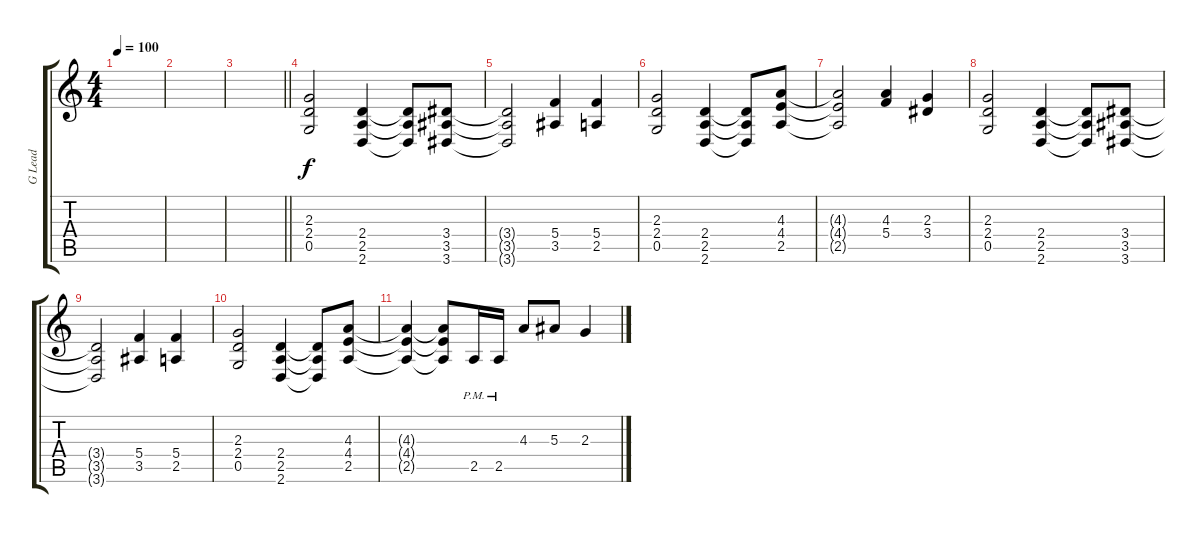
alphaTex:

\track ("G Lead" "G Lead") {instrument distortionguitar}
\staff {score tabs}
\tuning (D4 A3 F3 C3 G2 C2) {hide}
\ts (4 4)
\tempo 100
\clef g2
\ks c
|
|
\barLineRight lightlight
|
(2.3 2.4 0.5).2 (2.4 2.5 2.6).4 (2.4{t} 2.5{t} 2.6{t}).8 (3.4 3.5 3.6).8 |
(3.4{t} 3.5{t} 3.6{t}).2 (5.4 3.5).4 (5.4 2.5).4 |
(2.3 2.4 0.5).2 (2.4 2.5 2.6).4 (2.4{t} 2.5{t} 2.6{t}).8 (4.3 4.4 2.5).8 |
(4.3{t} 4.4{t} 2.5{t}).2 (4.3 5.4).4 (2.3 3.4).4 |
(2.3 2.4 0.5).2 (2.4 2.5 2.6).4 (2.4{t} 2.5{t} 2.6{t}).8 (3.4 3.5 3.6).8 |
(3.4{t} 3.5{t} 3.6{t}).2 (5.4 3.5).4 (5.4 2.5).4 |
(2.3 2.4 0.5).2 (2.4 2.5 2.6).4 (2.4{t} 2.5{t} 2.6{t}).8 (4.3 4.4 2.5).8 |
(4.3{t} 4.4{t} 2.5{t}).4 (4.3{t} 4.4{t} 2.5{t}).8 2.5{pm}.16 2.5{pm}.16 4.3.8 5.3.8 2.3.4
